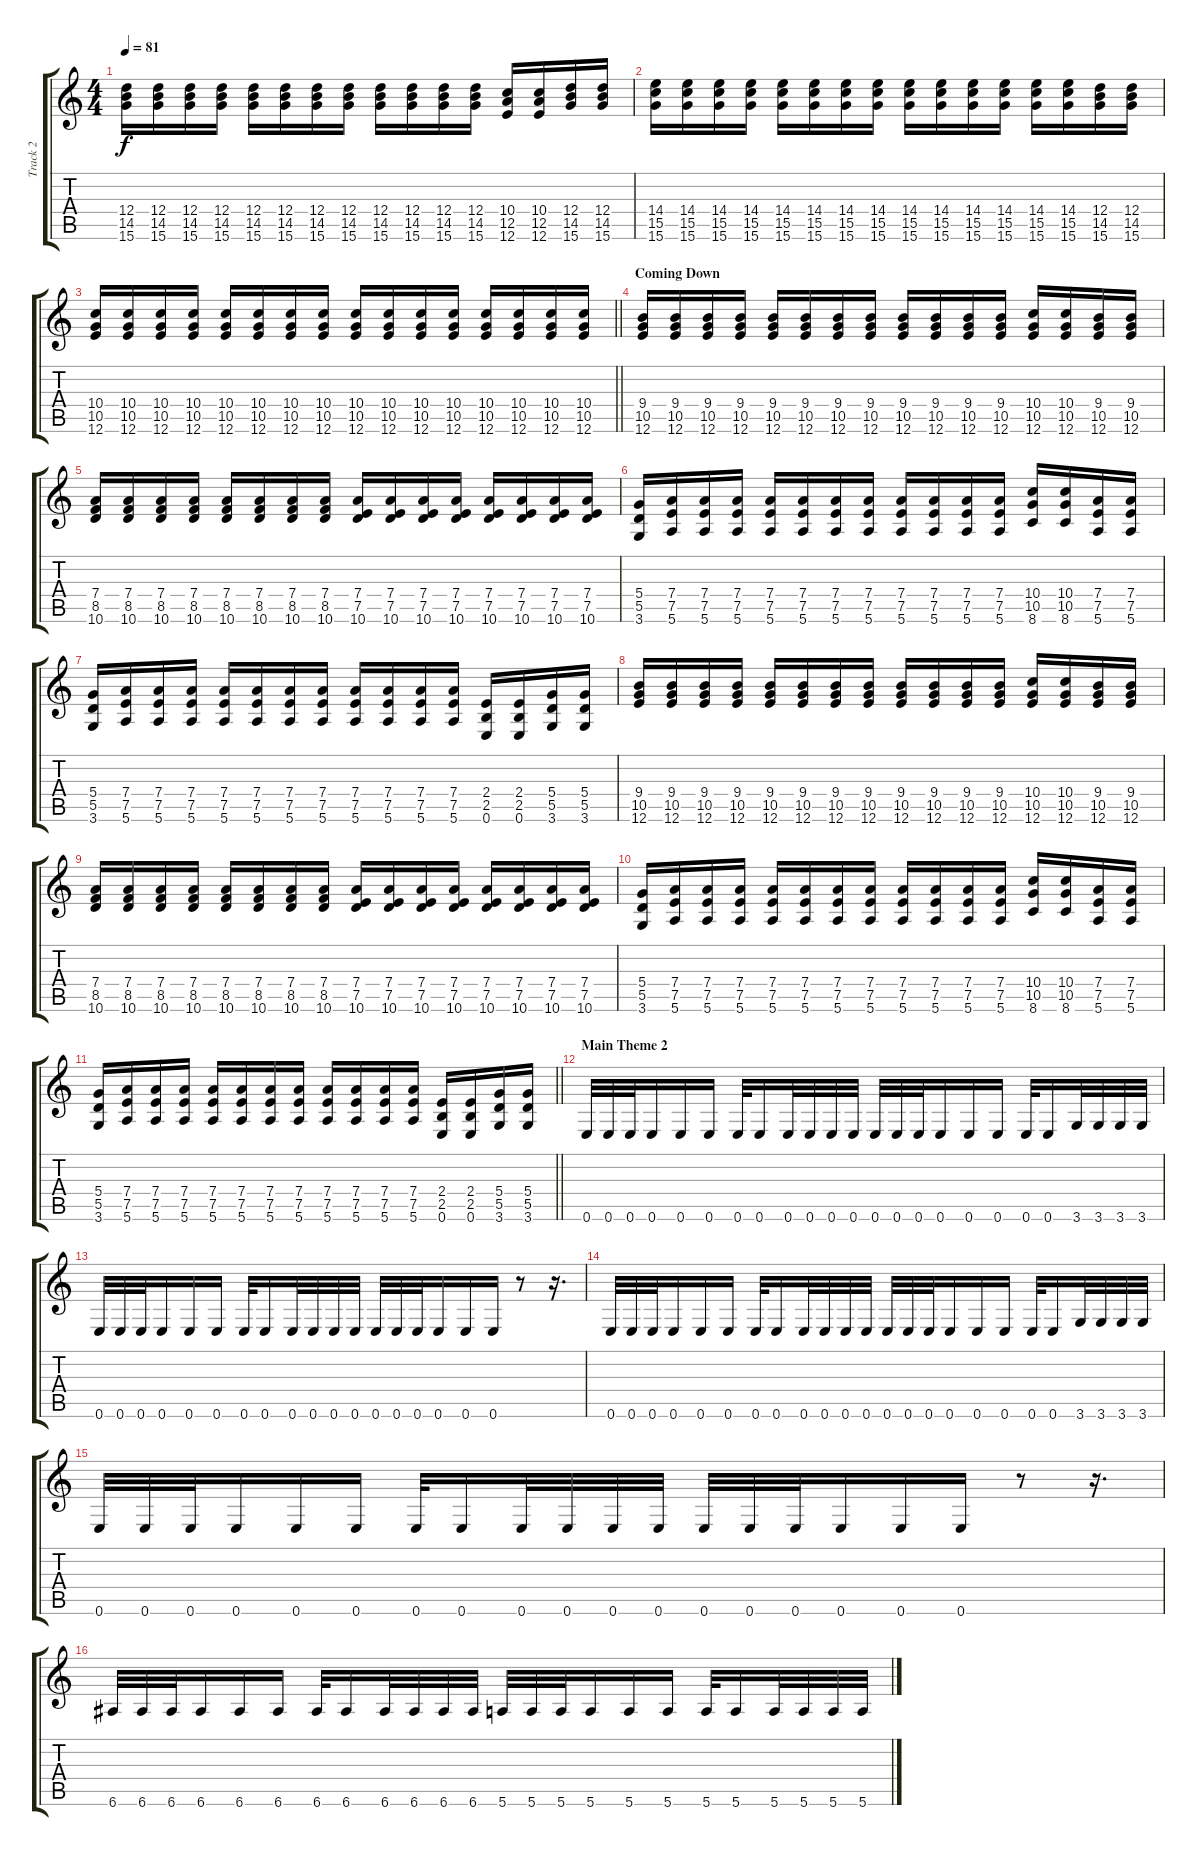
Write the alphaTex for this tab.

\track ("Track 2" "Track 2") {instrument acousticguitarsteel}
\staff {score tabs}
\tuning (E4 B3 G3 D3 A2 E2) {hide}
\ts (4 4)
\tempo 81
\clef g2
\ks c
(12.4 14.5 15.6).16{dy f} (12.4 14.5 15.6).16 (12.4 14.5 15.6).16 (12.4 14.5 15.6).16 (12.4 14.5 15.6).16 (12.4 14.5 15.6).16 (12.4 14.5 15.6).16 (12.4 14.5 15.6).16 (12.4 14.5 15.6).16 (12.4 14.5 15.6).16 (12.4 14.5 15.6).16 (12.4 14.5 15.6).16 (10.4 12.5 12.6).16 (10.4 12.5 12.6).16 (12.4 14.5 15.6).16 (12.4 14.5 15.6).16 |
(14.4 15.5 15.6).16 (14.4 15.5 15.6).16 (14.4 15.5 15.6).16 (14.4 15.5 15.6).16 (14.4 15.5 15.6).16 (14.4 15.5 15.6).16 (14.4 15.5 15.6).16 (14.4 15.5 15.6).16 (14.4 15.5 15.6).16 (14.4 15.5 15.6).16 (14.4 15.5 15.6).16 (14.4 15.5 15.6).16 (14.4 15.5 15.6).16 (14.4 15.5 15.6).16 (12.4 14.5 15.6).16 (12.4 14.5 15.6).16 |
\barLineRight lightlight
(10.4 10.5 12.6).16 (10.4 10.5 12.6).16 (10.4 10.5 12.6).16 (10.4 10.5 12.6).16 (10.4 10.5 12.6).16 (10.4 10.5 12.6).16 (10.4 10.5 12.6).16 (10.4 10.5 12.6).16 (10.4 10.5 12.6).16 (10.4 10.5 12.6).16 (10.4 10.5 12.6).16 (10.4 10.5 12.6).16 (10.4 10.5 12.6).16 (10.4 10.5 12.6).16 (10.4 10.5 12.6).16 (10.4 10.5 12.6).16 |
\section ("" "Coming Down")
(9.4 10.5 12.6).16{volume 11} (9.4 10.5 12.6).16 (9.4 10.5 12.6).16 (9.4 10.5 12.6).16 (9.4 10.5 12.6).16 (9.4 10.5 12.6).16 (9.4 10.5 12.6).16 (9.4 10.5 12.6).16 (9.4 10.5 12.6).16 (9.4 10.5 12.6).16 (9.4 10.5 12.6).16 (9.4 10.5 12.6).16 (10.4 10.5 12.6).16 (10.4 10.5 12.6).16 (9.4 10.5 12.6).16 (9.4 10.5 12.6).16 |
(7.4 8.5 10.6).16 (7.4 8.5 10.6).16 (7.4 8.5 10.6).16 (7.4 8.5 10.6).16 (7.4 8.5 10.6).16 (7.4 8.5 10.6).16 (7.4 8.5 10.6).16 (7.4 8.5 10.6).16 (7.4 7.5 10.6).16 (7.4 7.5 10.6).16 (7.4 7.5 10.6).16 (7.4 7.5 10.6).16 (7.4 7.5 10.6).16 (7.4 7.5 10.6).16 (7.4 7.5 10.6).16 (7.4 7.5 10.6).16 |
(5.4 5.5 3.6).16 (7.4 7.5 5.6).16 (7.4 7.5 5.6).16 (7.4 7.5 5.6).16 (7.4 7.5 5.6).16 (7.4 7.5 5.6).16 (7.4 7.5 5.6).16 (7.4 7.5 5.6).16 (7.4 7.5 5.6).16 (7.4 7.5 5.6).16 (7.4 7.5 5.6).16 (7.4 7.5 5.6).16 (10.4 10.5 8.6).16 (10.4 10.5 8.6).16 (7.4 7.5 5.6).16 (7.4 7.5 5.6).16 |
(5.4 5.5 3.6).16 (7.4 7.5 5.6).16 (7.4 7.5 5.6).16 (7.4 7.5 5.6).16 (7.4 7.5 5.6).16 (7.4 7.5 5.6).16 (7.4 7.5 5.6).16 (7.4 7.5 5.6).16 (7.4 7.5 5.6).16 (7.4 7.5 5.6).16 (7.4 7.5 5.6).16 (7.4 7.5 5.6).16 (2.4 2.5 0.6).16 (2.4 2.5 0.6).16 (5.4 5.5 3.6).16 (5.4 5.5 3.6).16 |
(9.4 10.5 12.6).16 (9.4 10.5 12.6).16 (9.4 10.5 12.6).16 (9.4 10.5 12.6).16 (9.4 10.5 12.6).16 (9.4 10.5 12.6).16 (9.4 10.5 12.6).16 (9.4 10.5 12.6).16 (9.4 10.5 12.6).16 (9.4 10.5 12.6).16 (9.4 10.5 12.6).16 (9.4 10.5 12.6).16 (10.4 10.5 12.6).16 (10.4 10.5 12.6).16 (9.4 10.5 12.6).16 (9.4 10.5 12.6).16 |
(7.4 8.5 10.6).16 (7.4 8.5 10.6).16 (7.4 8.5 10.6).16 (7.4 8.5 10.6).16 (7.4 8.5 10.6).16 (7.4 8.5 10.6).16 (7.4 8.5 10.6).16 (7.4 8.5 10.6).16 (7.4 7.5 10.6).16 (7.4 7.5 10.6).16 (7.4 7.5 10.6).16 (7.4 7.5 10.6).16 (7.4 7.5 10.6).16 (7.4 7.5 10.6).16 (7.4 7.5 10.6).16 (7.4 7.5 10.6).16 |
(5.4 5.5 3.6).16 (7.4 7.5 5.6).16 (7.4 7.5 5.6).16 (7.4 7.5 5.6).16 (7.4 7.5 5.6).16 (7.4 7.5 5.6).16 (7.4 7.5 5.6).16 (7.4 7.5 5.6).16 (7.4 7.5 5.6).16 (7.4 7.5 5.6).16 (7.4 7.5 5.6).16 (7.4 7.5 5.6).16 (10.4 10.5 8.6).16 (10.4 10.5 8.6).16 (7.4 7.5 5.6).16 (7.4 7.5 5.6).16 |
\barLineRight lightlight
(5.4 5.5 3.6).16 (7.4 7.5 5.6).16 (7.4 7.5 5.6).16 (7.4 7.5 5.6).16 (7.4 7.5 5.6).16 (7.4 7.5 5.6).16 (7.4 7.5 5.6).16 (7.4 7.5 5.6).16 (7.4 7.5 5.6).16 (7.4 7.5 5.6).16 (7.4 7.5 5.6).16 (7.4 7.5 5.6).16 (2.4 2.5 0.6).16 (2.4 2.5 0.6).16 (5.4 5.5 3.6).16 (5.4 5.5 3.6).16 |
\section ("" "Main Theme 2")
0.6.32{volume 16 instrument distortionguitar} 0.6.32 0.6.32 0.6.16 0.6.16 0.6.16 0.6.32 0.6.16 0.6.32 0.6.32 0.6.32 0.6.32 0.6.32 0.6.32 0.6.32 0.6.16 0.6.16 0.6.16 0.6.32 0.6.16 3.6.32 3.6.32 3.6.32 3.6.32 |
0.6.32 0.6.32 0.6.32 0.6.16 0.6.16 0.6.16 0.6.32 0.6.16 0.6.32 0.6.32 0.6.32 0.6.32 0.6.32 0.6.32 0.6.32 0.6.16 0.6.16 0.6.16 r.8 r.16{d} |
0.6.32 0.6.32 0.6.32 0.6.16 0.6.16 0.6.16 0.6.32 0.6.16 0.6.32 0.6.32 0.6.32 0.6.32 0.6.32 0.6.32 0.6.32 0.6.16 0.6.16 0.6.16 0.6.32 0.6.16 3.6.32 3.6.32 3.6.32 3.6.32 |
0.6.32 0.6.32 0.6.32 0.6.16 0.6.16 0.6.16 0.6.32 0.6.16 0.6.32 0.6.32 0.6.32 0.6.32 0.6.32 0.6.32 0.6.32 0.6.16 0.6.16 0.6.16 r.8 r.16{d} |
6.6.32 6.6.32 6.6.32 6.6.16 6.6.16 6.6.16 6.6.32 6.6.16 6.6.32 6.6.32 6.6.32 6.6.32 5.6.32 5.6.32 5.6.32 5.6.16 5.6.16 5.6.16 5.6.32 5.6.16 5.6.32 5.6.32 5.6.32 5.6.32
